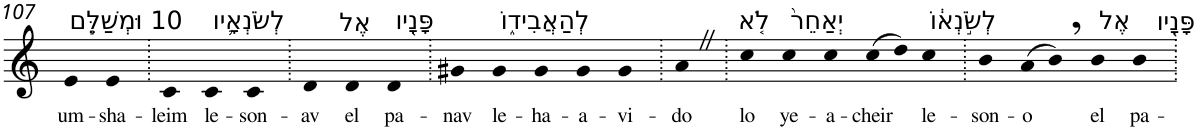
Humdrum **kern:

**kern	**text
*part1	*part1
*staff1	*staff1
*I"Piano	*
*I'Pno	*
!!LO:PB:g=z
*clefG2	*
*k[]	*
=107	=107
!LO:TX:a:t=10 וּמְשַׁלֵּ֧ם	!
!	!LO:LY:b
4e	um-
!	!LO:LY:b
4e	-sha-
=108.	=108.
!	!LO:LY:b
4c	-leim
!LO:TX:a:t=לְשֹׂנְאָ֛יו	!
!	!LO:LY:b
4c	le-
!	!LO:LY:b
4c	-son-
=109.	=109.
!	!LO:LY:b
4d	-av
!LO:TX:a:t=אֶל	!
!	!LO:LY:b
4d	el
!LO:TX:a:t=פָּנָ֖יו	!
!	!LO:LY:b
4d	pa-
=110.	=110.
!	!LO:LY:b
4g#X	-nav
!LO:TX:a:t=לְהַאֲבִיד֑וֹ	!
!	!LO:LY:b
4g#	le-
!	!LO:LY:b
4g#	-ha-
!	!LO:LY:b
4g#	-a-
!	!LO:LY:b
4g#	-vi-
=111.	=111.
!	!LO:LY:b
4aZ	-do
=112.	=112.
!LO:TX:a:t=לֹ֤א	!
!	!LO:LY:b
4cc	lo
!LO:TX:a:t=יְאַחֵר֙	!
!	!LO:LY:b
4cc	ye-
!	!LO:LY:b
4cc	-a-
!	!LO:LY:b
(8cc	-cheir
8dd)	.
!LO:TX:a:t=לְשֹׂ֣נְא֔וֹ	!
!	!LO:LY:b
4cc	le-
=113.	=113.
!	!LO:LY:b
4b	-son-
!	!LO:LY:b
(8a	-o
8b,)	.
!LO:TX:a:t=אֶל	!
!	!LO:LY:b
4b	el
!LO:TX:a:t=פָּנָ֖יו	!
!	!LO:LY:b
4b	pa-
=.	=.
*-	*-
